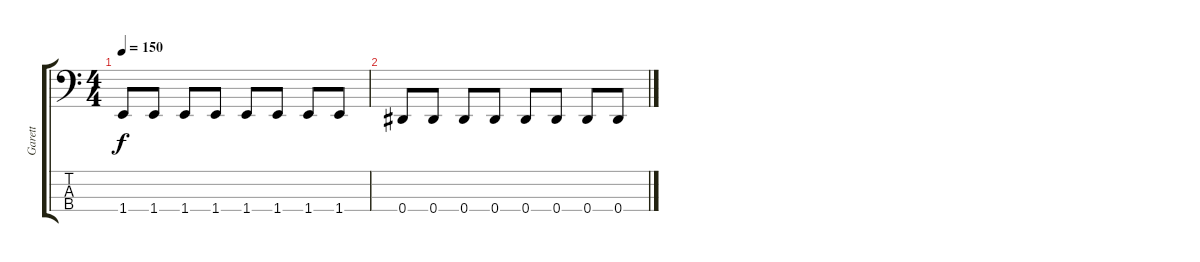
\track ("Garett" "Garett") {instrument electricbasspick}
\staff {score tabs}
\tuning (Gb2 Db2 Ab1 Eb1) {hide}
\ts (4 4)
\tempo 150
\clef f4
\ks c
1.4.8{dy f} 1.4.8 1.4.8 1.4.8 1.4.8 1.4.8 1.4.8 1.4.8 |
0.4.8 0.4.8 0.4.8 0.4.8 0.4.8 0.4.8 0.4.8 0.4.8
